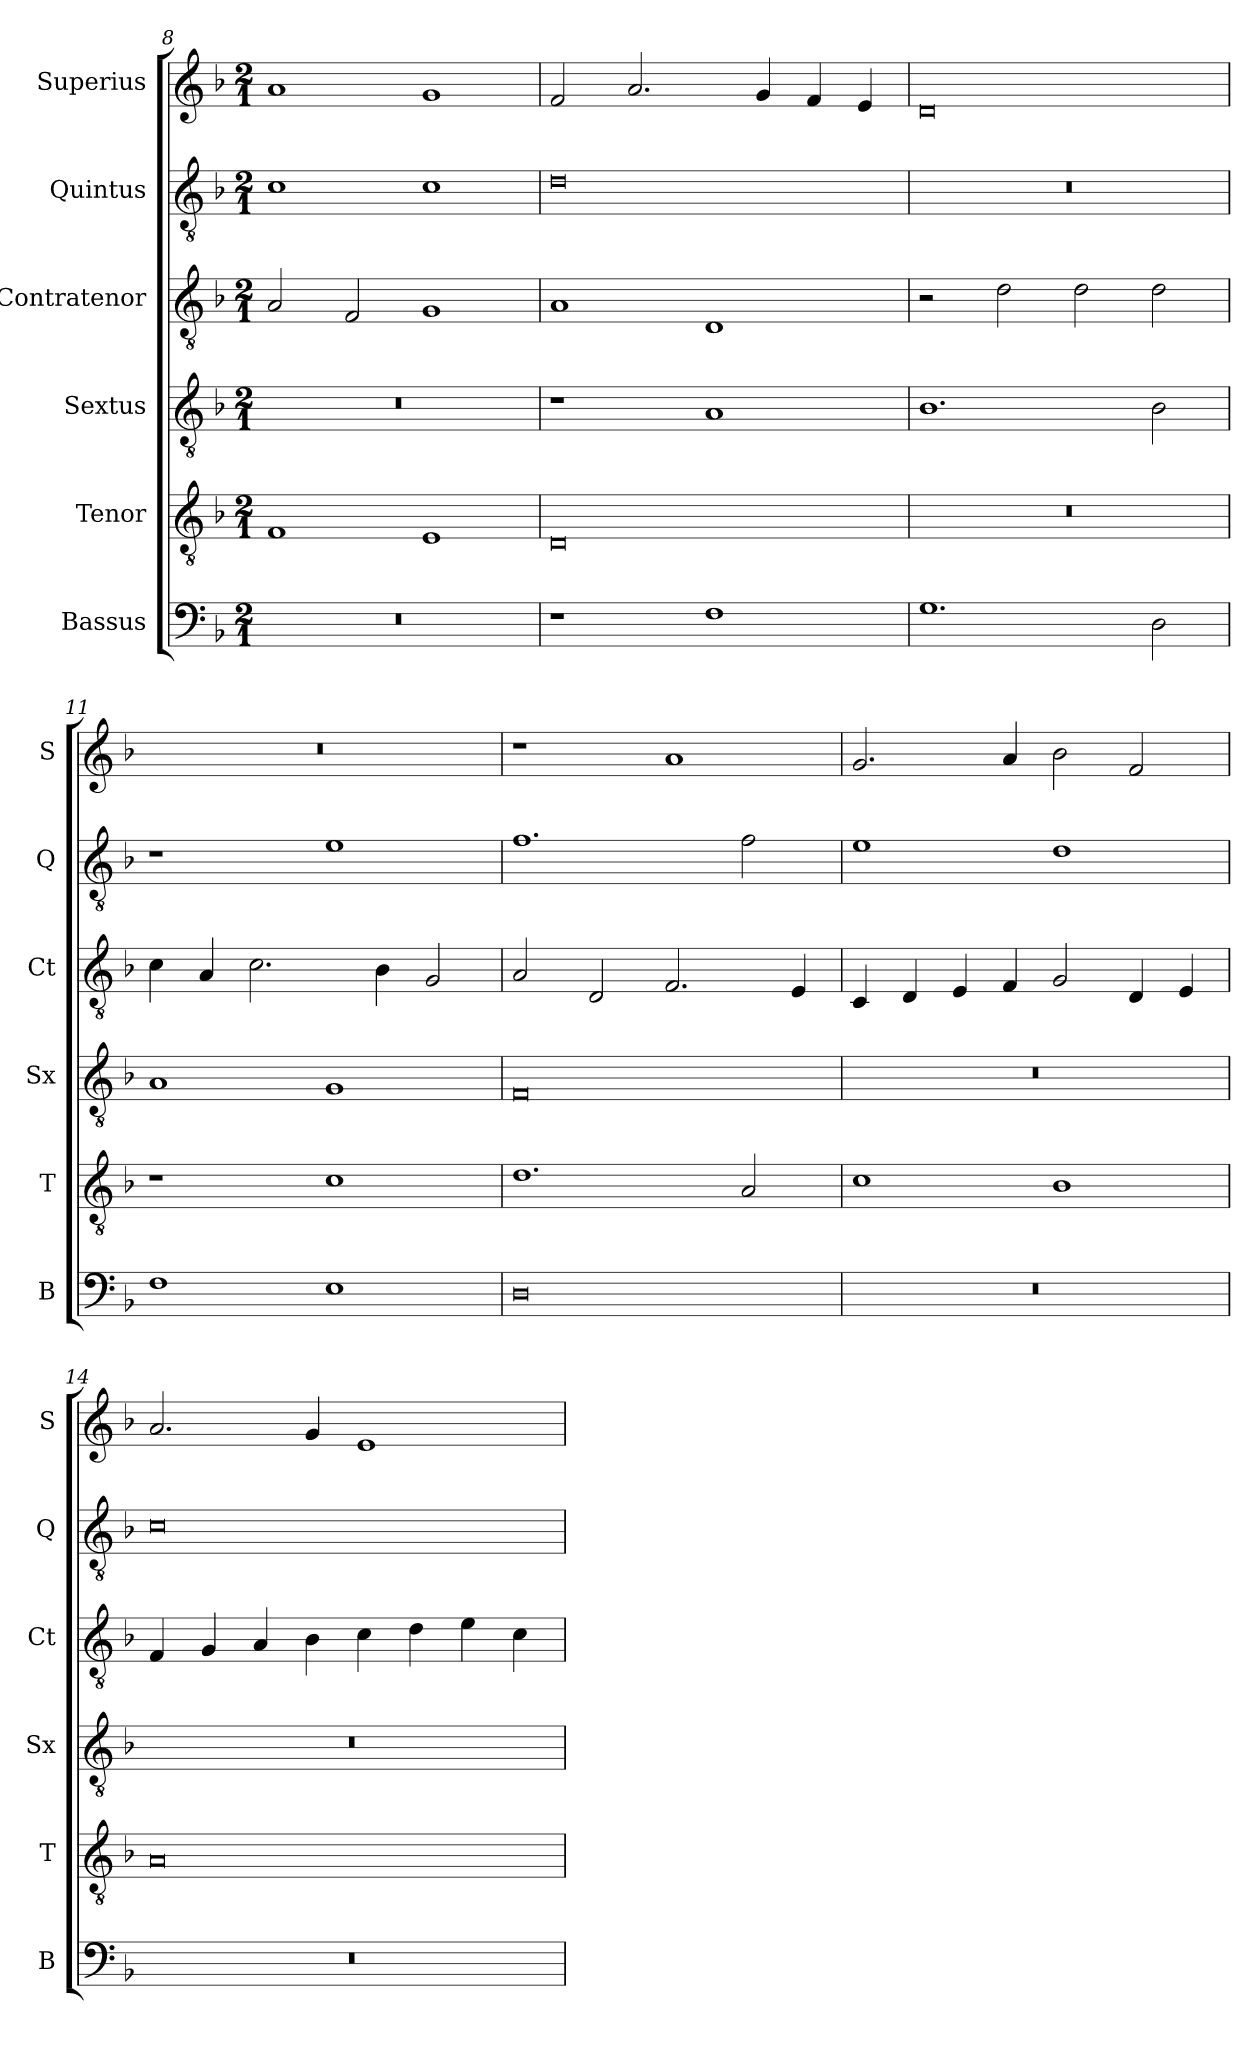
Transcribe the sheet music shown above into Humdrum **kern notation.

**kern	**kern	**kern	**kern	**kern	**kern
*part6	*part5	*part4	*part3	*part2	*part1
*staff6	*staff5	*staff4	*staff3	*staff2	*staff1
*I"Bassus	*I"Tenor	*I"Sextus	*I"Contratenor	*I"Quintus	*I"Superius
*I'B	*I'T	*I'Sx	*I'Ct	*I'Q	*I'S
*clefF4	*clefGv2	*clefGv2	*clefGv2	*clefGv2	*clefG2
*k[b-]	*k[b-]	*k[b-]	*k[b-]	*k[b-]	*k[b-]
*M2/1	*M2/1	*M2/1	*M2/1	*M2/1	*M2/1
=8	=8	=8	=8	=8	=8
0r	1F	0r	2A/	1c	1a
.	.	.	2F/	.	.
.	1E	.	1G	1c	1g
=9	=9	=9	=9	=9	=9
1r	0D	1r	1A	0d	2f/
.	.	.	.	.	2.a/
1F	.	1A	1D	.	.
.	.	.	.	.	4g/
.	.	.	.	.	4f/
.	.	.	.	.	4e/
=10	=10	=10	=10	=10	=10
1.G	0r	1.B-	2r	0r	0d
.	.	.	2d\	.	.
.	.	.	2d\	.	.
2D\	.	2B-\	2d\	.	.
=11	=11	=11	=11	=11	=11
1F	1r	1A	4c\	1r	0r
.	.	.	4A/	.	.
.	.	.	2.c\	.	.
1E	1c	1G	.	1e	.
.	.	.	4B-\	.	.
.	.	.	2G/	.	.
=12	=12	=12	=12	=12	=12
0D	1.d	0F	2A/	1.f	1r
.	.	.	2D/	.	.
.	.	.	2.F/	.	1a
.	2A/	.	.	2f\	.
.	.	.	4E/	.	.
=13	=13	=13	=13	=13	=13
0r	1c	0r	4C/	1e	2.g/
.	.	.	4D/	.	.
.	.	.	4E/	.	.
.	.	.	4F/	.	4a/
.	1B-	.	2G/	1d	2b-\
.	.	.	4D/	.	2f/
.	.	.	4E/	.	.
=14	=14	=14	=14	=14	=14
0r	0A	0r	4F/	0c	2.a/
.	.	.	4G/	.	.
.	.	.	4A/	.	.
.	.	.	4B-\	.	4g/
.	.	.	4c\	.	1e
.	.	.	4d\	.	.
.	.	.	4e\	.	.
.	.	.	4c\	.	.
=	=	=	=	=	=
*-	*-	*-	*-	*-	*-
